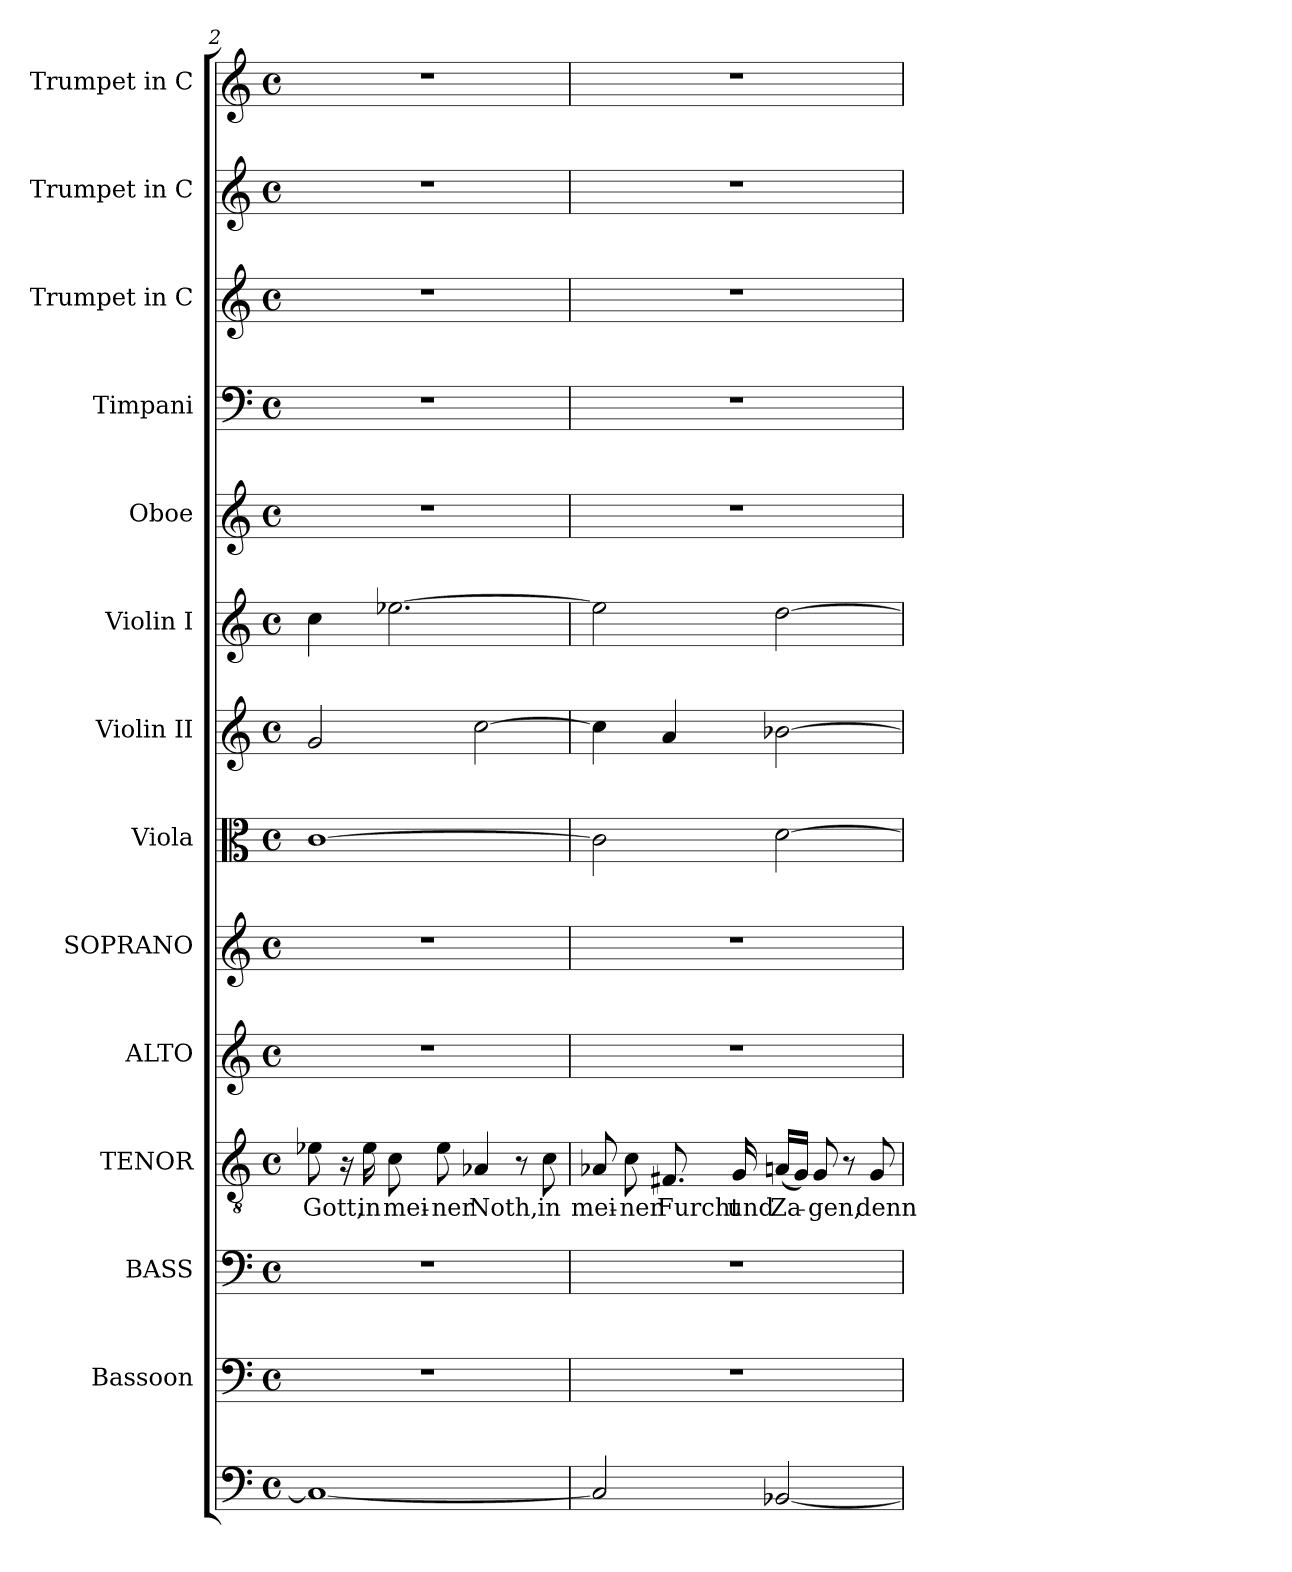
**kern	**kern	**kern	**kern	**text	**kern	**kern	**kern	**kern	**kern	**kern	**kern	**kern	**kern	**kern
*part14	*part13	*part12	*part11	*part11	*part10	*part9	*part8	*part7	*part6	*part5	*part4	*part3	*part2	*part1
*staff14	*staff13	*staff12	*staff11	*staff11	*staff10	*staff9	*staff8	*staff7	*staff6	*staff5	*staff4	*staff3	*staff2	*staff1
*	*I"Bassoon	*I"BASS	*I"TENOR	*	*I"ALTO	*I"SOPRANO	*I"Viola	*I"Violin II	*I"Violin I	*I"Oboe	*I"Timpani	*I"Trumpet in C	*I"Trumpet in C	*I"Trumpet in C
*	*	*	*	*	*I'Alto	*I'Soprano	*I'Viola	*I'Violin II	*I'Violin I	*I'Oboe	*I'Timp.	*	*	*
*clefF4	*clefF4	*clefF4	*clefGv2	*	*clefG2	*clefG2	*clefC3	*clefG2	*clefG2	*clefG2	*clefF4	*clefG2	*clefG2	*clefG2
*	*	*	*ITrd7c12	*	*	*	*	*	*	*	*	*	*	*
*k[]	*k[]	*k[]	*k[]	*	*k[]	*k[]	*k[]	*k[]	*k[]	*k[]	*k[]	*k[]	*k[]	*k[]
*C:	*C:	*C:	*C:	*	*C:	*C:	*C:	*C:	*C:	*C:	*C:	*C:	*C:	*C:
*M4/4	*M4/4	*M4/4	*M4/4	*	*M4/4	*M4/4	*M4/4	*M4/4	*M4/4	*M4/4	*M4/4	*M4/4	*M4/4	*M4/4
*met(c)	*met(c)	*met(c)	*met(c)	*	*met(c)	*met(c)	*met(c)	*met(c)	*met(c)	*met(c)	*met(c)	*met(c)	*met(c)	*met(c)
=2	=2	=2	=2	=2	=2	=2	=2	=2	=2	=2	=2	=2	=2	=2
!	!	!	!	!LO:LY:b:color=#000000	!	!	!	!	!	!	!	!	!	!
1Ci_	1r	1r	8E-i\	Gott,	1r	1r	[1ci	2gi/	4cci\	1r	1r	1r	1r	1r
.	.	.	16r	.	.	.	.	.	.	.	.	.	.	.
!	!	!	!	!LO:LY:b:color=#000000	!	!	!	!	!	!	!	!	!	!
.	.	.	16E-i\	in	.	.	.	.	.	.	.	.	.	.
!	!	!	!	!LO:LY:b:color=#000000	!	!	!	!	!	!	!	!	!	!
.	.	.	8Ci\	mei-	.	.	.	.	[2.ee-i\	.	.	.	.	.
!	!	!	!	!LO:LY:b:color=#000000	!	!	!	!	!	!	!	!	!	!
.	.	.	8E-i\	-ner	.	.	.	.	.	.	.	.	.	.
!	!	!	!	!LO:LY:b:color=#000000	!	!	!	!	!	!	!	!	!	!
.	.	.	4AA-Xi/	Noth,	.	.	.	[2cci\	.	.	.	.	.	.
.	.	.	8r	.	.	.	.	.	.	.	.	.	.	.
!	!	!	!	!LO:LY:b:color=#000000	!	!	!	!	!	!	!	!	!	!
.	.	.	8Ci\	in	.	.	.	.	.	.	.	.	.	.
=3	=3	=3	=3	=3	=3	=3	=3	=3	=3	=3	=3	=3	=3	=3
!	!	!	!	!LO:LY:b:color=#000000	!	!	!	!	!	!	!	!	!	!
2Ci/]	1r	1r	8AA-Xi/	mei-	1r	1r	2ci\]	4cci\]	2ee-i\]	1r	1r	1r	1r	1r
!	!	!	!	!LO:LY:b:color=#000000	!	!	!	!	!	!	!	!	!	!
.	.	.	8Ci\	-ner	.	.	.	.	.	.	.	.	.	.
!	!	!	!	!LO:LY:b:color=#000000	!	!	!	!	!	!	!	!	!	!
.	.	.	8.FF#Xi/	Furcht	.	.	.	4ai/	.	.	.	.	.	.
!	!	!	!	!LO:LY:b:color=#000000	!	!	!	!	!	!	!	!	!	!
.	.	.	16GGi/	und	.	.	.	.	.	.	.	.	.	.
!	!	!	!	!LO:LY:b:color=#000000	!	!	!	!	!	!	!	!	!	!
[2BB-i/	.	.	(16AAni/LL	Za-	.	.	[2di\	[2b-i\	[2ddi\	.	.	.	.	.
.	.	.	16GGi/JJ)	.	.	.	.	.	.	.	.	.	.	.
!	!	!	!	!LO:LY:b:color=#000000	!	!	!	!	!	!	!	!	!	!
.	.	.	8GGi/	-gen,	.	.	.	.	.	.	.	.	.	.
.	.	.	8r	.	.	.	.	.	.	.	.	.	.	.
!	!	!	!	!LO:LY:b:color=#000000	!	!	!	!	!	!	!	!	!	!
.	.	.	8GGi/	denn	.	.	.	.	.	.	.	.	.	.
=	=	=	=	=	=	=	=	=	=	=	=	=	=	=
*-	*-	*-	*-	*-	*-	*-	*-	*-	*-	*-	*-	*-	*-	*-
